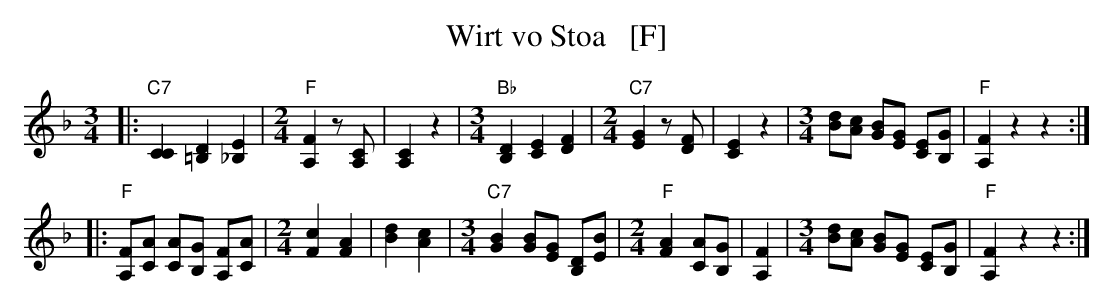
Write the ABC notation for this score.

X:1
T: Wirt vo Stoa   [F]
M: 3/4
L: 1/8
K: F
|: "C7"[C2C2] [D2=B,2] [E2_B,2] \
|[M:2/4][L:1/8] "F"[F2A,2] z [CA,] | [C2A,2] z2 \
|[M:3/4][L:1/8] "Bb"[D2B,2] [E2C2] [F2D2] \
|[M:2/4][L:1/8] "C7"[G2E2] z[FD] | [E2C2] z2 \
|[M:3/4][L:1/8] [dB][cA] [BG][GE] [EC][GB,] | "F"[F2A,2] z2 z2 :|
|: "F"[FA,][AC] [AC][GB,] [FA,][AC] \
|[M:2/4][L:1/8] [c2F2] [A2F2] | [d2B2] [c2A2] \
|[M:3/4][L:1/8] "C7"[B2G2] [BG][GE] [DB,][BE] \
|[M:2/4][L:1/8] "F"[A2F2] [AC][GB,] | [F2A,2] \
|[M:3/4][L:1/8] [dB][cA] [BG][GE] [EC][GB,] | "F"[F2A,2] z2 z2 :|
